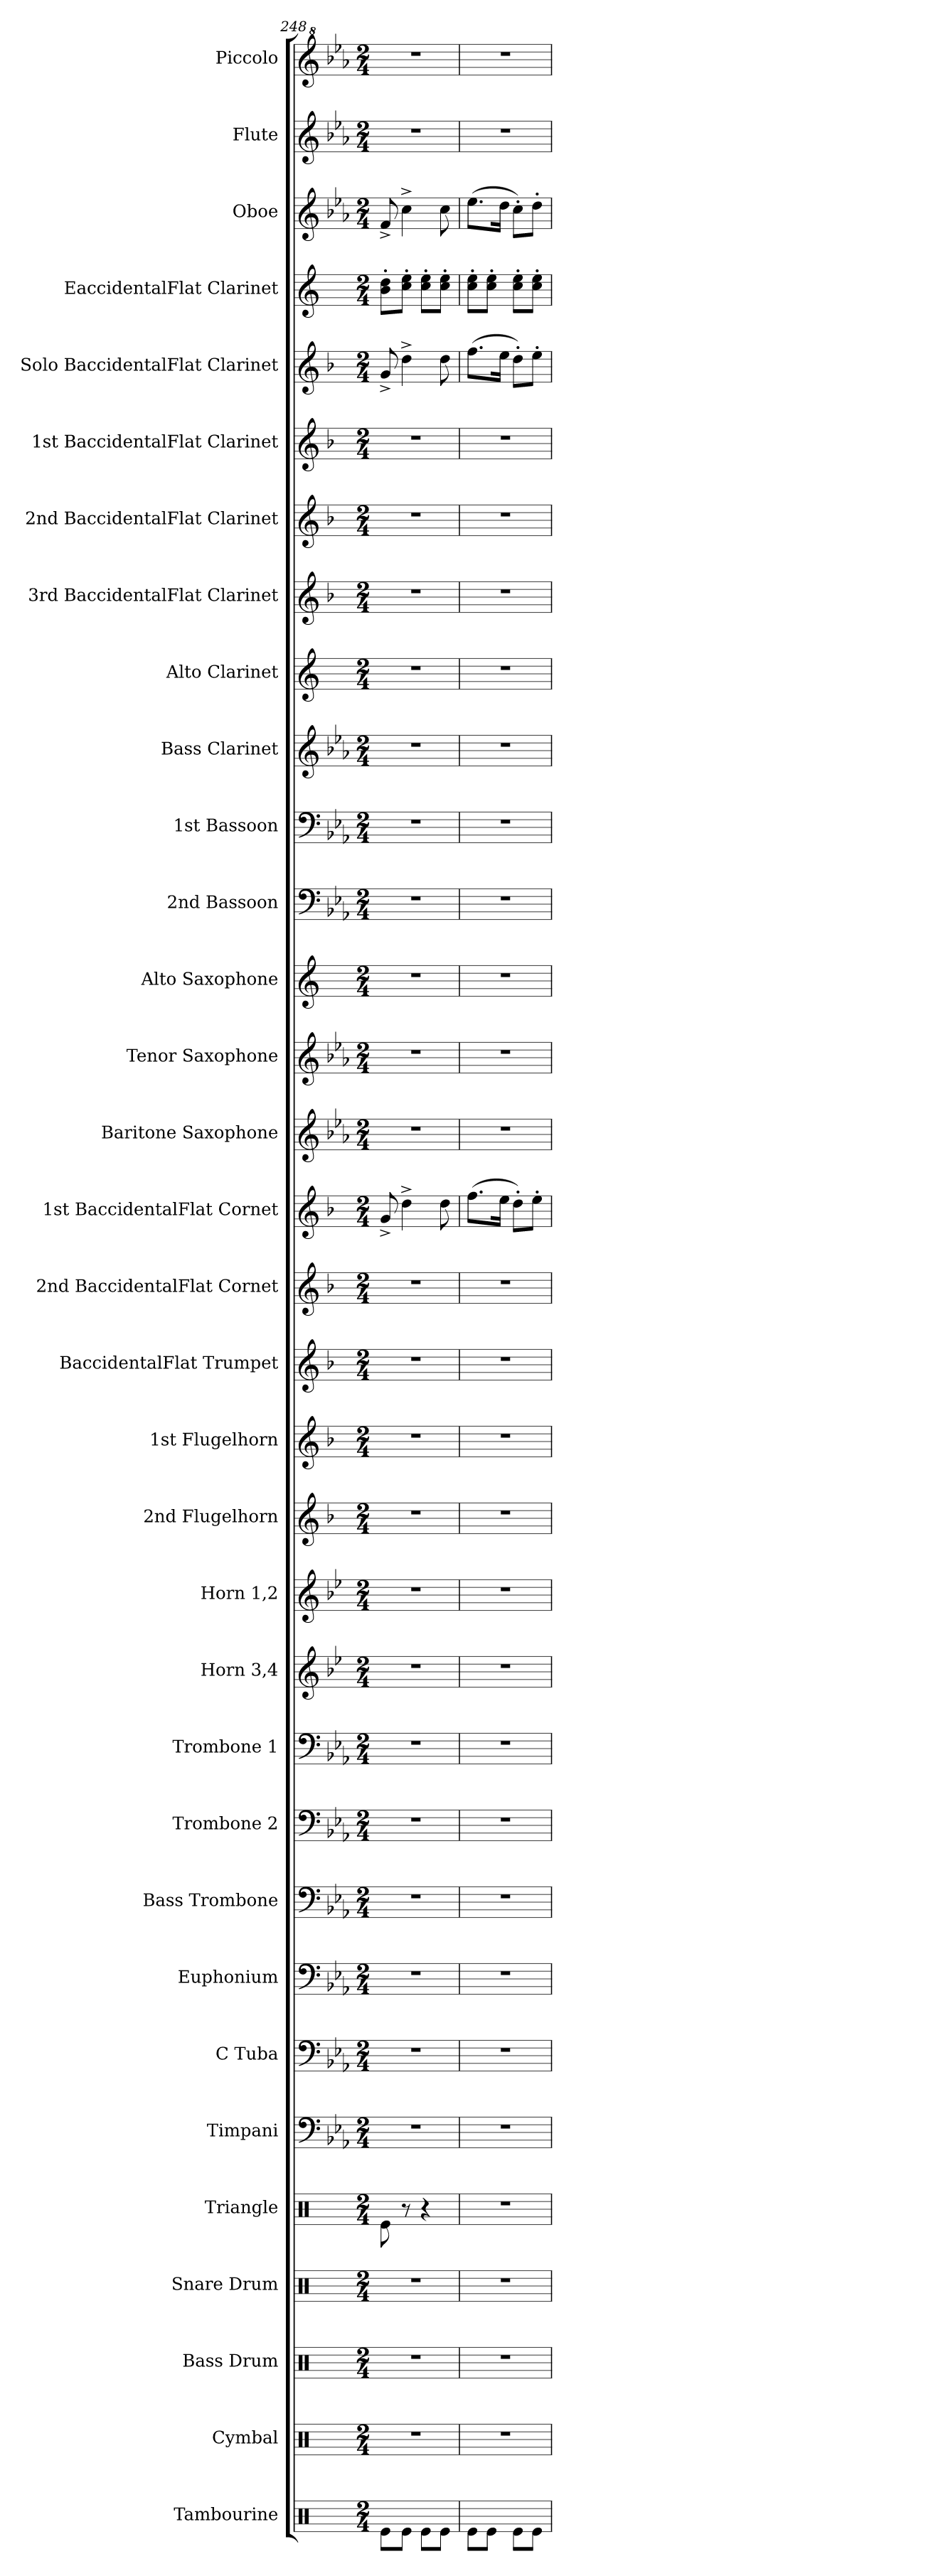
**kern	**kern	**kern	**kern	**kern	**kern	**kern	**kern	**kern	**kern	**kern	**kern	**kern	**kern	**kern	**kern	**kern	**kern	**kern	**kern	**kern	**kern	**kern	**kern	**kern	**kern	**kern	**kern	**kern	**kern	**kern	**kern	**kern
*part33	*part32	*part31	*part30	*part29	*part28	*part27	*part26	*part25	*part24	*part23	*part22	*part21	*part20	*part19	*part18	*part17	*part16	*part15	*part14	*part13	*part12	*part11	*part10	*part9	*part8	*part7	*part6	*part5	*part4	*part3	*part2	*part1
*staff33	*staff32	*staff31	*staff30	*staff29	*staff28	*staff27	*staff26	*staff25	*staff24	*staff23	*staff22	*staff21	*staff20	*staff19	*staff18	*staff17	*staff16	*staff15	*staff14	*staff13	*staff12	*staff11	*staff10	*staff9	*staff8	*staff7	*staff6	*staff5	*staff4	*staff3	*staff2	*staff1
*I"Tambourine	*I"Cymbal	*I"Bass Drum	*I"Snare Drum	*I"Triangle	*I"Timpani	*I"C Tuba	*I"Euphonium	*I"Bass Trombone	*I"Trombone 2	*I"Trombone 1	*I"Horn 3,4	*I"Horn 1,2	*I"2nd Flugelhorn	*I"1st Flugelhorn	*I"BaccidentalFlat Trumpet	*I"2nd BaccidentalFlat Cornet	*I"1st BaccidentalFlat Cornet	*I"Baritone Saxophone	*I"Tenor Saxophone	*I"Alto Saxophone	*I"2nd Bassoon	*I"1st Bassoon	*I"Bass Clarinet	*I"Alto Clarinet	*I"3rd BaccidentalFlat Clarinet	*I"2nd BaccidentalFlat Clarinet	*I"1st BaccidentalFlat Clarinet	*I"Solo BaccidentalFlat Clarinet	*I"EaccidentalFlat Clarinet	*I"Oboe	*I"Flute	*I"Piccolo
*I'Tamb.	*I'Cym.	*I'B. Dr.	*I'Sn. Dr.	*I'Trgl.	*I'Timp.	*I'C Tu.	*I'Eu.	*I'B. Trb.	*I'Trb. 2	*I'Trb. 1	*I'Hn. 3,4	*I'Hn. 1,2	*I'2nd Flghn.	*I'1st Flghn.	*I'BaccidentalFlat Tpt.	*I'2nd BaccidentalFlat Cnt.	*I'1st BaccidentalFlat Cnt.	*I'Bar. Sax.	*I'T. Sax.	*I'A. Sax.	*I'2nd Bsn.	*I'1st Bsn.	*I'B. Cl.	*I'A. Cl.	*I'3rd BaccidentalFlat Cl.	*I'2nd BaccidentalFlat Cl.	*I'1st BaccidentalFlat Cl.	*I'Solo BaccidentalFlat Cl.	*I'EaccidentalFlat Cl.	*I'Ob.	*I'Fl.	*I'Picc.
*clefX	*clefX	*clefX	*clefX	*clefX	*clefF4	*clefF4	*clefF4	*clefF4	*clefF4	*clefF4	*clefG2	*clefG2	*clefG2	*clefG2	*clefG2	*clefG2	*clefG2	*clefG2	*clefG2	*clefG2	*clefF4	*clefF4	*clefG2	*clefG2	*clefG2	*clefG2	*clefG2	*clefG2	*clefG2	*clefG2	*clefG2	*clefG^2
*	*	*	*	*	*	*	*	*	*	*	*ITrd4c7	*ITrd4c7	*ITrd1c2	*ITrd1c2	*ITrd1c2	*ITrd1c2	*ITrd1c2	*ITrd12c21	*ITrd8c14	*ITrd5c9	*	*	*ITrd8c14	*ITrd5c9	*ITrd1c2	*ITrd1c2	*ITrd1c2	*ITrd1c2	*ITrd-2c-3	*	*	*ITrd-7c-12
*k[]	*k[]	*k[]	*k[]	*k[]	*k[b-e-a-]	*k[b-e-a-]	*k[b-e-a-]	*k[b-e-a-]	*k[b-e-a-]	*k[b-e-a-]	*k[b-e-a-]	*k[b-e-a-]	*k[b-e-a-]	*k[b-e-a-]	*k[b-e-a-]	*k[b-e-a-]	*k[b-e-a-]	*k[b-e-a-]	*k[b-e-a-]	*k[b-e-a-]	*k[b-e-a-]	*k[b-e-a-]	*k[b-e-a-]	*k[b-e-a-]	*k[b-e-a-]	*k[b-e-a-]	*k[b-e-a-]	*k[b-e-a-]	*k[b-e-a-]	*k[b-e-a-]	*k[b-e-a-]	*k[b-e-a-]
*M2/4	*M2/4	*M2/4	*M2/4	*M2/4	*M2/4	*M2/4	*M2/4	*M2/4	*M2/4	*M2/4	*M2/4	*M2/4	*M2/4	*M2/4	*M2/4	*M2/4	*M2/4	*M2/4	*M2/4	*M2/4	*M2/4	*M2/4	*M2/4	*M2/4	*M2/4	*M2/4	*M2/4	*M2/4	*M2/4	*M2/4	*M2/4	*M2/4
=248	=248	=248	=248	=248	=248	=248	=248	=248	=248	=248	=248	=248	=248	=248	=248	=248	=248	=248	=248	=248	=248	=248	=248	=248	=248	=248	=248	=248	=248	=248	=248	=248
8Re\L	2r	2r	2r	8Re\	2r	2r	2r	2r	2r	2r	2r	2r	2r	2r	2r	2r	8f^/	2r	2r	2r	2r	2r	2r	2r	2r	2r	2r	8f^/	8dd\' 8ff\'L	8f^/	2r	2r
8Re\J	.	.	.	8r	.	.	.	.	.	.	.	.	.	.	.	.	4cc^\	.	.	.	.	.	.	.	.	.	.	4cc^\	8ee-\' 8gg\'J	4cc^\	.	.
8Re\L	.	.	.	4r	.	.	.	.	.	.	.	.	.	.	.	.	.	.	.	.	.	.	.	.	.	.	.	.	8ee-\' 8gg\'L	.	.	.
8Re\J	.	.	.	.	.	.	.	.	.	.	.	.	.	.	.	.	8cc\	.	.	.	.	.	.	.	.	.	.	8cc\	8ee-\' 8gg\'J	8cc\	.	.
=249	=249	=249	=249	=249	=249	=249	=249	=249	=249	=249	=249	=249	=249	=249	=249	=249	=249	=249	=249	=249	=249	=249	=249	=249	=249	=249	=249	=249	=249	=249	=249	=249
8Re\L	2r	2r	2r	2r	2r	2r	2r	2r	2r	2r	2r	2r	2r	2r	2r	2r	(8.ee-\L	2r	2r	2r	2r	2r	2r	2r	2r	2r	2r	(8.ee-\L	8ee-\' 8gg\'L	(8.ee-\L	2r	2r
8Re\J	.	.	.	.	.	.	.	.	.	.	.	.	.	.	.	.	.	.	.	.	.	.	.	.	.	.	.	.	8ee-\' 8gg\'J	.	.	.
.	.	.	.	.	.	.	.	.	.	.	.	.	.	.	.	.	16dd\Jk	.	.	.	.	.	.	.	.	.	.	16dd\Jk	.	16dd\Jk	.	.
8Re\L	.	.	.	.	.	.	.	.	.	.	.	.	.	.	.	.	8cc'\L)	.	.	.	.	.	.	.	.	.	.	8cc'\L)	8ee-\' 8gg\'L	8cc'\L)	.	.
8Re\J	.	.	.	.	.	.	.	.	.	.	.	.	.	.	.	.	8dd'\J	.	.	.	.	.	.	.	.	.	.	8dd'\J	8ee-\' 8gg\'J	8dd'\J	.	.
=	=	=	=	=	=	=	=	=	=	=	=	=	=	=	=	=	=	=	=	=	=	=	=	=	=	=	=	=	=	=	=	=
*-	*-	*-	*-	*-	*-	*-	*-	*-	*-	*-	*-	*-	*-	*-	*-	*-	*-	*-	*-	*-	*-	*-	*-	*-	*-	*-	*-	*-	*-	*-	*-	*-
